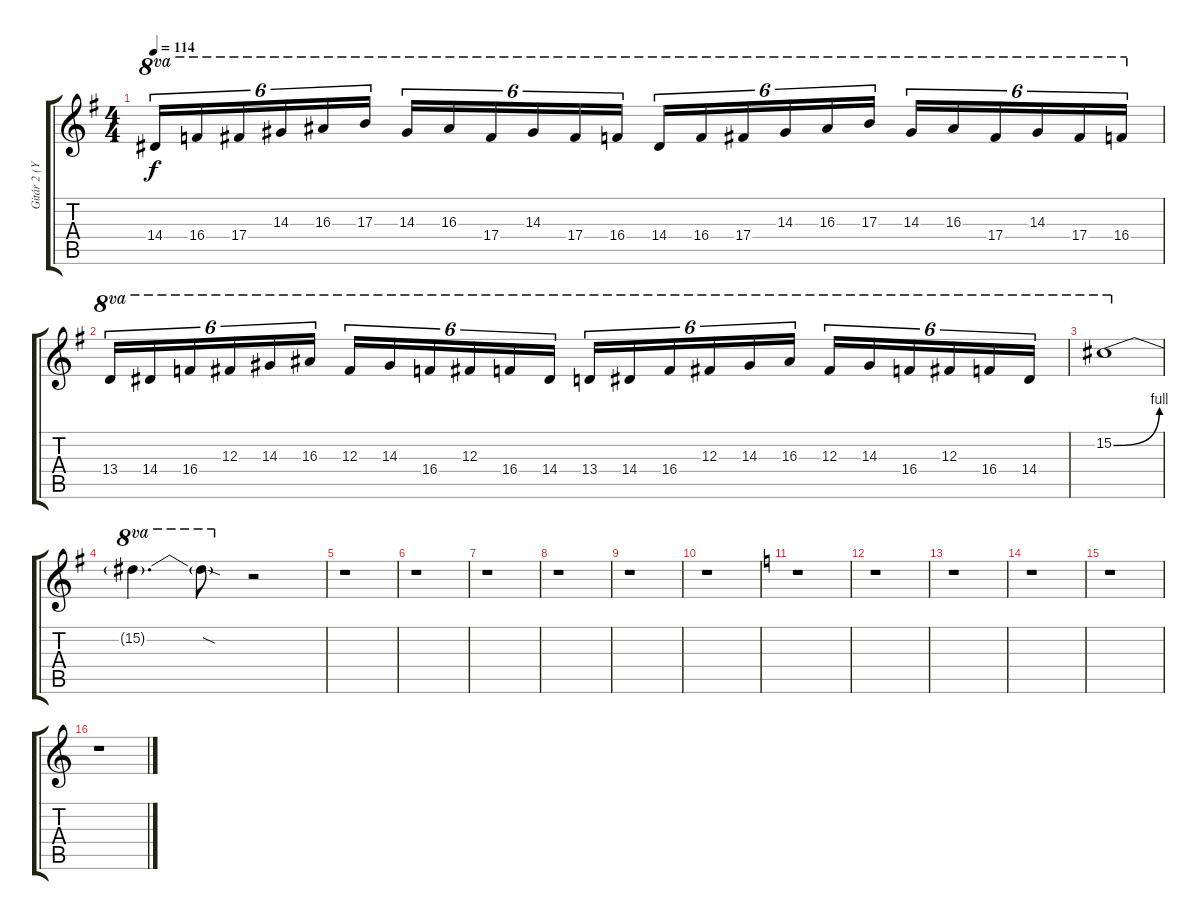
\track ("Gitár 2 (Yngwie Malmsteen)" "Gitár 2 (Y") {instrument distortionguitar}
\staff {score tabs}
\tuning (Eb4 Bb3 Gb3 Db3 Ab2 Eb2) {hide}
\ts (4 4)
\tempo 114
\clef g2
\ks g
14.4.16{tu (6 4) ot 8va dy f} 16.4.16{tu (6 4) ot 8va} 17.4.16{tu (6 4) ot 8va} 14.3.16{tu (6 4) ot 8va} 16.3.16{tu (6 4) ot 8va} 17.3.16{tu (6 4) ot 8va} 14.3.16{tu (6 4) ot 8va} 16.3.16{tu (6 4) ot 8va} 17.4.16{tu (6 4) ot 8va} 14.3.16{tu (6 4) ot 8va} 17.4.16{tu (6 4) ot 8va} 16.4.16{tu (6 4) ot 8va} 14.4.16{tu (6 4) ot 8va} 16.4.16{tu (6 4) ot 8va} 17.4.16{tu (6 4) ot 8va} 14.3.16{tu (6 4) ot 8va} 16.3.16{tu (6 4) ot 8va} 17.3.16{tu (6 4) ot 8va} 14.3.16{tu (6 4) ot 8va} 16.3.16{tu (6 4) ot 8va} 17.4.16{tu (6 4) ot 8va} 14.3.16{tu (6 4) ot 8va} 17.4.16{tu (6 4) ot 8va} 16.4.16{tu (6 4) ot 8va} |
13.4.16{tu (6 4) ot 8va} 14.4.16{tu (6 4) ot 8va} 16.4.16{tu (6 4) ot 8va} 12.3.16{tu (6 4) ot 8va} 14.3.16{tu (6 4) ot 8va} 16.3.16{tu (6 4) ot 8va} 12.3.16{tu (6 4) ot 8va} 14.3.16{tu (6 4) ot 8va} 16.4.16{tu (6 4) ot 8va} 12.3.16{tu (6 4) ot 8va} 16.4.16{tu (6 4) ot 8va} 14.4.16{tu (6 4) ot 8va} 13.4.16{tu (6 4) ot 8va} 14.4.16{tu (6 4) ot 8va} 16.4.16{tu (6 4) ot 8va} 12.3.16{tu (6 4) ot 8va} 14.3.16{tu (6 4) ot 8va} 16.3.16{tu (6 4) ot 8va} 12.3.16{tu (6 4) ot 8va} 14.3.16{tu (6 4) ot 8va} 16.4.16{tu (6 4) ot 8va} 12.3.16{tu (6 4) ot 8va} 16.4.16{tu (6 4) ot 8va} 14.4.16{tu (6 4) ot 8va} |
15.2{be (bend 0 0 60 4)}.1{ot 8va} |
15.2{t}.4{d ot 8va} 15.2{sod t}.8{ot 8va} r.2 |
r.1 |
r.1 |
r.1 |
r.1 |
r.1 |
r.1 |
\ks c
r.1 |
r.1 |
r.1 |
r.1 |
r.1 |
r.1
